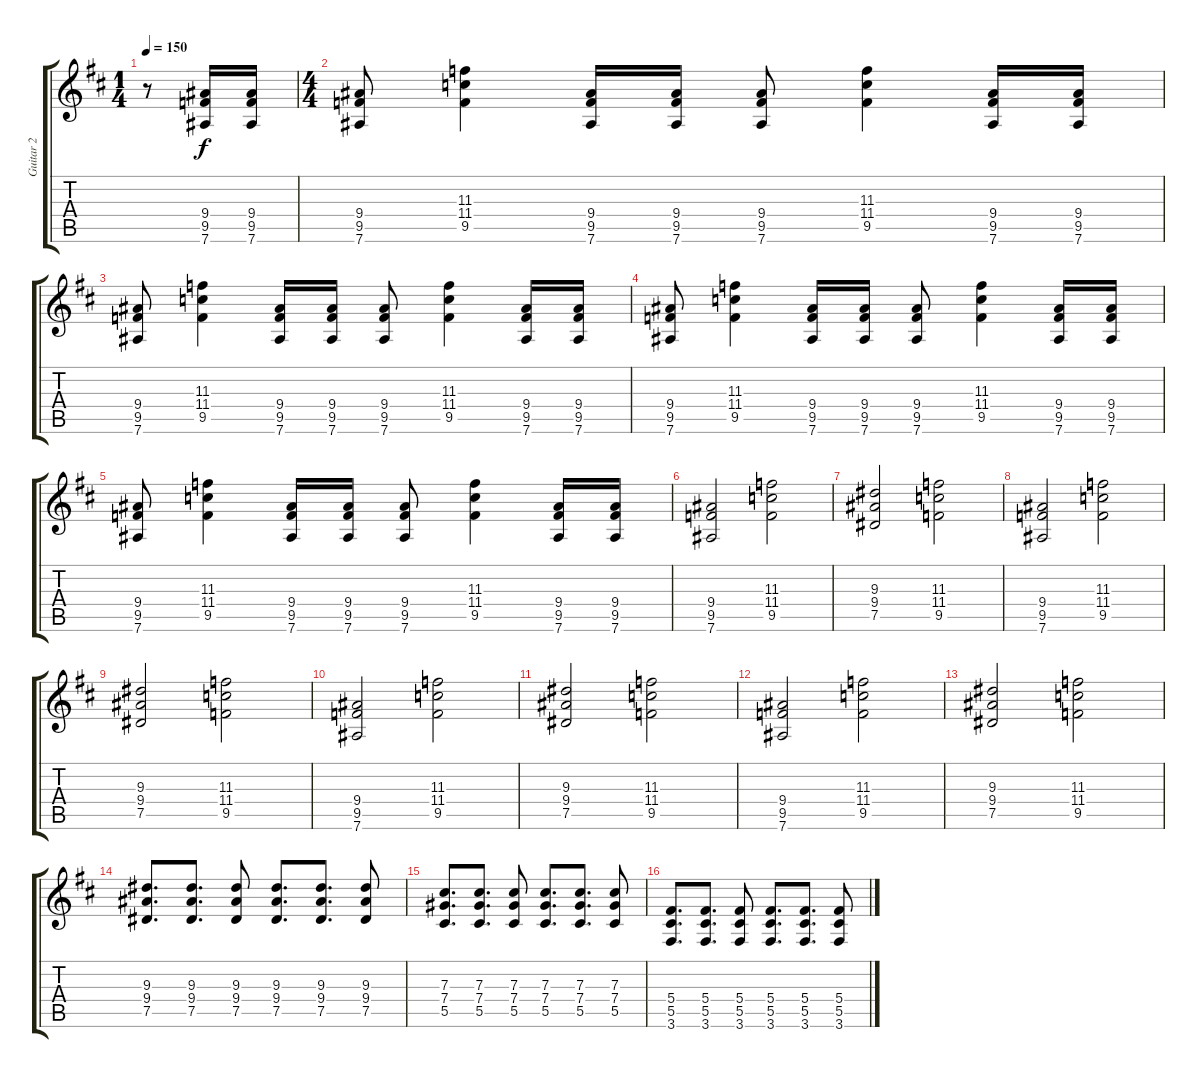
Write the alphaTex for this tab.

\track ("Guitar 2" "Guitar 2") {instrument distortionguitar}
\staff {score tabs}
\tuning (Eb4 Bb3 Gb3 Db3 Ab2 Eb2) {hide}
\ts (1 4)
\tempo 150
\clef g2
\ks d
r.8{dy f instrument distortionguitar} (9.4 9.5 7.6).16 (9.4 9.5 7.6).16 |
\ts (4 4)
(9.4 9.5 7.6).8 (11.3 11.4 9.5).4 (9.4 9.5 7.6).16 (9.4 9.5 7.6).16 (9.4 9.5 7.6).8 (11.3 11.4 9.5).4 (9.4 9.5 7.6).16 (9.4 9.5 7.6).16 |
(9.4 9.5 7.6).8 (11.3 11.4 9.5).4 (9.4 9.5 7.6).16 (9.4 9.5 7.6).16 (9.4 9.5 7.6).8 (11.3 11.4 9.5).4 (9.4 9.5 7.6).16 (9.4 9.5 7.6).16 |
(9.4 9.5 7.6).8 (11.3 11.4 9.5).4 (9.4 9.5 7.6).16 (9.4 9.5 7.6).16 (9.4 9.5 7.6).8 (11.3 11.4 9.5).4 (9.4 9.5 7.6).16 (9.4 9.5 7.6).16 |
(9.4 9.5 7.6).8 (11.3 11.4 9.5).4 (9.4 9.5 7.6).16 (9.4 9.5 7.6).16 (9.4 9.5 7.6).8 (11.3 11.4 9.5).4 (9.4 9.5 7.6).16 (9.4 9.5 7.6).16 |
(9.4 9.5 7.6).2 (11.3 11.4 9.5).2 |
(9.3 9.4 7.5).2 (11.3 11.4 9.5).2 |
(9.4 9.5 7.6).2 (11.3 11.4 9.5).2 |
(9.3 9.4 7.5).2 (11.3 11.4 9.5).2 |
(9.4 9.5 7.6).2 (11.3 11.4 9.5).2 |
(9.3 9.4 7.5).2 (11.3 11.4 9.5).2 |
(9.4 9.5 7.6).2 (11.3 11.4 9.5).2 |
(9.3 9.4 7.5).2 (11.3 11.4 9.5).2 |
(9.3 9.4 7.5).8{d} (9.3 9.4 7.5).8{d} (9.3 9.4 7.5).8 (9.3 9.4 7.5).8{d} (9.3 9.4 7.5).8{d} (9.3 9.4 7.5).8 |
(7.3 7.4 5.5).8{d} (7.3 7.4 5.5).8{d} (7.3 7.4 5.5).8 (7.3 7.4 5.5).8{d} (7.3 7.4 5.5).8{d} (7.3 7.4 5.5).8 |
(5.4 5.5 3.6).8{d} (5.4 5.5 3.6).8{d} (5.4 5.5 3.6).8 (5.4 5.5 3.6).8{d} (5.4 5.5 3.6).8{d} (5.4 5.5 3.6).8
